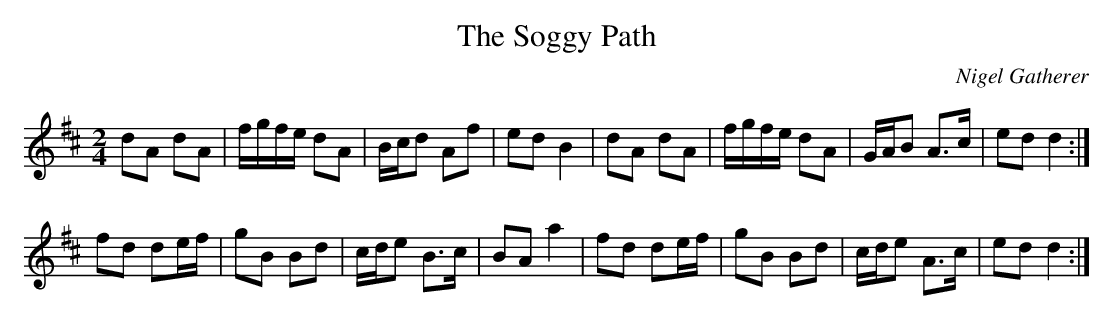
X:1
T:Soggy Path, The
C:Nigel Gatherer
M:2/4
L:1/8
K:D
dA dA|f/g/f/e/ dA|B/c/d Af|ed B2|dA dA|f/g/f/e/ dA|G/A/B A>c|ed d2:|
fd de/f/|gB Bd|c/d/e B>c|BA a2|fd de/f/|gB Bd|c/d/e A>c|ed d2:|
